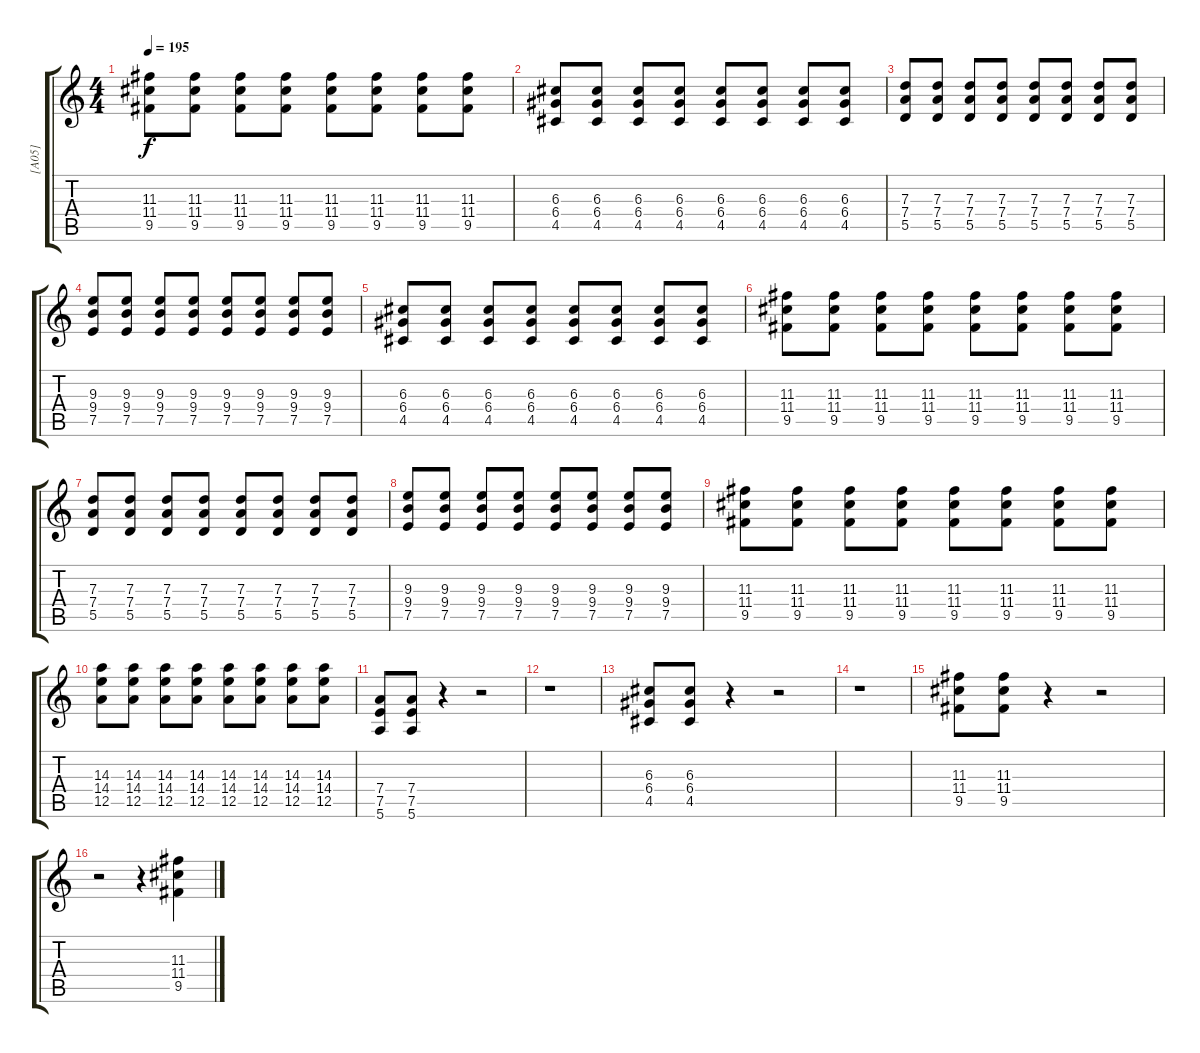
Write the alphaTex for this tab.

\track ("[A05]" "[A05]") {instrument distortionguitar}
\staff {score tabs}
\tuning (E4 B3 G3 D3 A2 E2) {hide}
\ts (4 4)
\tempo 195
\clef g2
\ks c
(11.3 11.4 9.5).8{dy f} (11.3 11.4 9.5).8 (11.3 11.4 9.5).8 (11.3 11.4 9.5).8 (11.3 11.4 9.5).8 (11.3 11.4 9.5).8 (11.3 11.4 9.5).8 (11.3 11.4 9.5).8 |
(6.3 6.4 4.5).8 (6.3 6.4 4.5).8 (6.3 6.4 4.5).8 (6.3 6.4 4.5).8 (6.3 6.4 4.5).8 (6.3 6.4 4.5).8 (6.3 6.4 4.5).8 (6.3 6.4 4.5).8 |
(7.3 7.4 5.5).8 (7.3 7.4 5.5).8 (7.3 7.4 5.5).8 (7.3 7.4 5.5).8 (7.3 7.4 5.5).8 (7.3 7.4 5.5).8 (7.3 7.4 5.5).8 (7.3 7.4 5.5).8 |
(9.3 9.4 7.5).8 (9.3 9.4 7.5).8 (9.3 9.4 7.5).8 (9.3 9.4 7.5).8 (9.3 9.4 7.5).8 (9.3 9.4 7.5).8 (9.3 9.4 7.5).8 (9.3 9.4 7.5).8 |
(6.3 6.4 4.5).8 (6.3 6.4 4.5).8 (6.3 6.4 4.5).8 (6.3 6.4 4.5).8 (6.3 6.4 4.5).8 (6.3 6.4 4.5).8 (6.3 6.4 4.5).8 (6.3 6.4 4.5).8 |
(11.3 11.4 9.5).8 (11.3 11.4 9.5).8 (11.3 11.4 9.5).8 (11.3 11.4 9.5).8 (11.3 11.4 9.5).8 (11.3 11.4 9.5).8 (11.3 11.4 9.5).8 (11.3 11.4 9.5).8 |
(7.3 7.4 5.5).8 (7.3 7.4 5.5).8 (7.3 7.4 5.5).8 (7.3 7.4 5.5).8 (7.3 7.4 5.5).8 (7.3 7.4 5.5).8 (7.3 7.4 5.5).8 (7.3 7.4 5.5).8 |
(9.3 9.4 7.5).8 (9.3 9.4 7.5).8 (9.3 9.4 7.5).8 (9.3 9.4 7.5).8 (9.3 9.4 7.5).8 (9.3 9.4 7.5).8 (9.3 9.4 7.5).8 (9.3 9.4 7.5).8 |
(11.3 11.4 9.5).8 (11.3 11.4 9.5).8 (11.3 11.4 9.5).8 (11.3 11.4 9.5).8 (11.3 11.4 9.5).8 (11.3 11.4 9.5).8 (11.3 11.4 9.5).8 (11.3 11.4 9.5).8 |
(14.3 14.4 12.5).8 (14.3 14.4 12.5).8 (14.3 14.4 12.5).8 (14.3 14.4 12.5).8 (14.3 14.4 12.5).8 (14.3 14.4 12.5).8 (14.3 14.4 12.5).8 (14.3 14.4 12.5).8 |
(7.4 7.5 5.6).8 (7.4 7.5 5.6).8 r.4 r.2 |
r.1 |
(6.3 6.4 4.5).8 (6.3 6.4 4.5).8 r.4 r.2 |
r.1 |
(11.3 11.4 9.5).8 (11.3 11.4 9.5).8 r.4 r.2 |
r.2 r.4 (11.3 11.4 9.5).4
